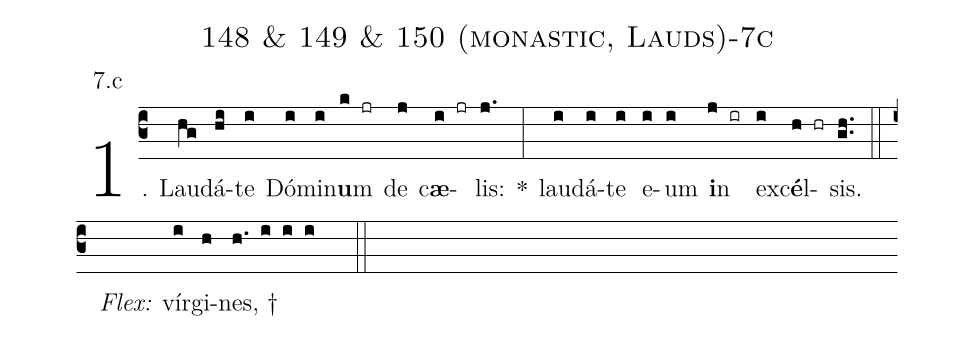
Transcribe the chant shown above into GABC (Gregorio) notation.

name: 148 & 149 & 150 (monastic, Lauds)-7c;
annotation: 7.c;
%%
(c3)1. Lau(hg)dá(hi)te(i) Dó(i)mi(i)n<b>u</b>m(k jr) de(j) c<b>æ</b>(i jr)lis:(j.) *(:) lau(i)dá(i)te(i) e(i)um(i) <b>i</b>n(j ir) ex(i)c<b>é</b>l(h hr)sis.(gh..) (::)
<i>Flex:</i>()  vír(i)gi(h)nes, †(h. i i i  ::)
